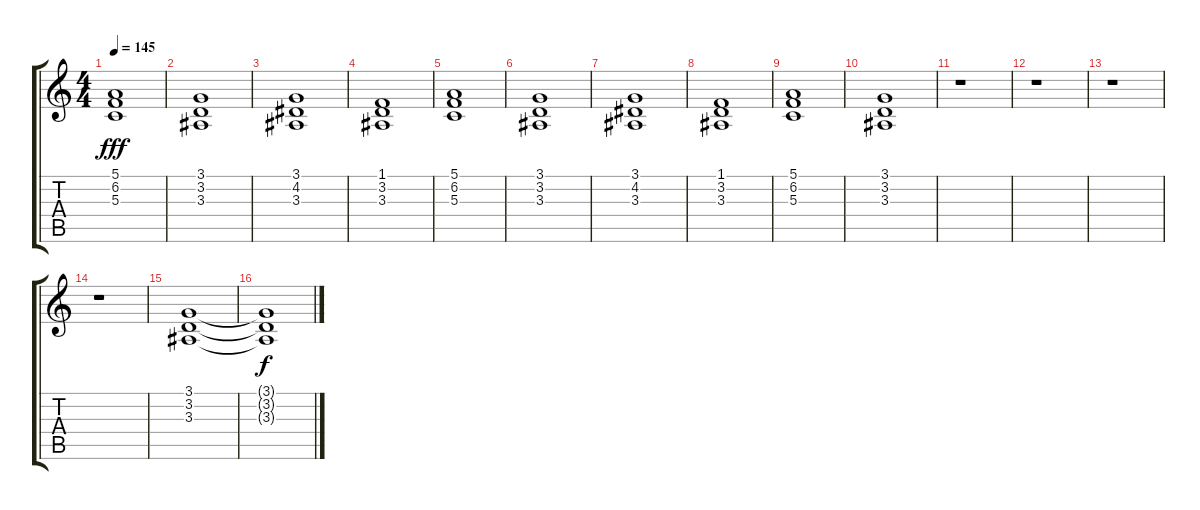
\track "" {instrument pad8sweep}
\staff {score tabs}
\tuning (E4 B3 G3 D3 A2 E2) {hide}
\ts (4 4)
\tempo 145
\clef g2
\ks c
(5.1 6.2 5.3).1{dy fff} |
(3.1 3.2 3.3).1 |
(3.1 4.2 3.3).1 |
(1.1 3.2 3.3).1 |
(5.1 6.2 5.3).1 |
(3.1 3.2 3.3).1 |
(3.1 4.2 3.3).1 |
(1.1 3.2 3.3).1 |
(5.1 6.2 5.3).1 |
(3.1 3.2 3.3).1 |
r.1 |
r.1 |
r.1 |
r.1 |
(3.1 3.2 3.3).1 |
(3.1{t} 3.2{t} 3.3{t}).1{dy f}
